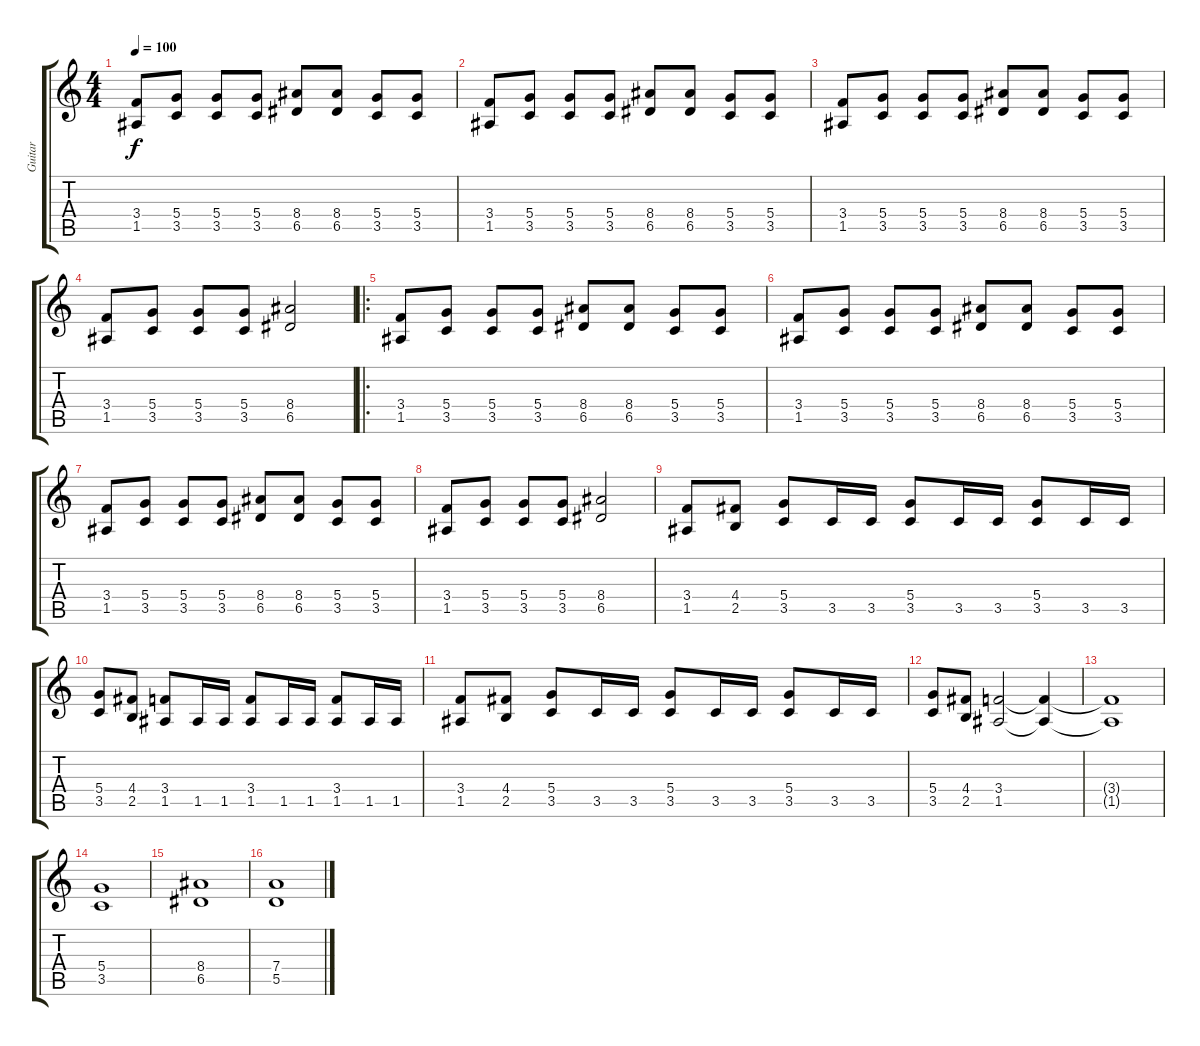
\track ("Guitar" "Guitar") {instrument overdrivenguitar}
\staff {score tabs}
\tuning (E4 B3 G3 D3 A2 E2) {hide}
\ts (4 4)
\tempo 100
\clef g2
\ks c
(3.4 1.5).8{dy f instrument overdrivenguitar} (5.4 3.5).8 (5.4 3.5).8 (5.4 3.5).8 (8.4 6.5).8 (8.4 6.5).8 (5.4 3.5).8 (5.4 3.5).8 |
(3.4 1.5).8 (5.4 3.5).8 (5.4 3.5).8 (5.4 3.5).8 (8.4 6.5).8 (8.4 6.5).8 (5.4 3.5).8 (5.4 3.5).8 |
(3.4 1.5).8 (5.4 3.5).8 (5.4 3.5).8 (5.4 3.5).8 (8.4 6.5).8 (8.4 6.5).8 (5.4 3.5).8 (5.4 3.5).8 |
(3.4 1.5).8 (5.4 3.5).8 (5.4 3.5).8 (5.4 3.5).8 (8.4 6.5).2 |
\ro
(3.4 1.5).8 (5.4 3.5).8 (5.4 3.5).8 (5.4 3.5).8 (8.4 6.5).8 (8.4 6.5).8 (5.4 3.5).8 (5.4 3.5).8 |
(3.4 1.5).8 (5.4 3.5).8 (5.4 3.5).8 (5.4 3.5).8 (8.4 6.5).8 (8.4 6.5).8 (5.4 3.5).8 (5.4 3.5).8 |
(3.4 1.5).8 (5.4 3.5).8 (5.4 3.5).8 (5.4 3.5).8 (8.4 6.5).8 (8.4 6.5).8 (5.4 3.5).8 (5.4 3.5).8 |
(3.4 1.5).8 (5.4 3.5).8 (5.4 3.5).8 (5.4 3.5).8 (8.4 6.5).2 |
(3.4 1.5).8 (4.4 2.5).8 (5.4 3.5).8 3.5.16 3.5.16 (5.4 3.5).8 3.5.16 3.5.16 (5.4 3.5).8 3.5.16 3.5.16 |
(5.4 3.5).8 (4.4 2.5).8 (3.4 1.5).8 1.5.16 1.5.16 (3.4 1.5).8 1.5.16 1.5.16 (3.4 1.5).8 1.5.16 1.5.16 |
(3.4 1.5).8 (4.4 2.5).8 (5.4 3.5).8 3.5.16 3.5.16 (5.4 3.5).8 3.5.16 3.5.16 (5.4 3.5).8 3.5.16 3.5.16 |
(5.4 3.5).8 (4.4 2.5).8 (3.4 1.5).2 (3.4{t} 1.5{t}).4 |
(3.4{t} 1.5{t}).1 |
(5.4 3.5).1 |
(8.4 6.5).1 |
(7.4 5.5).1
